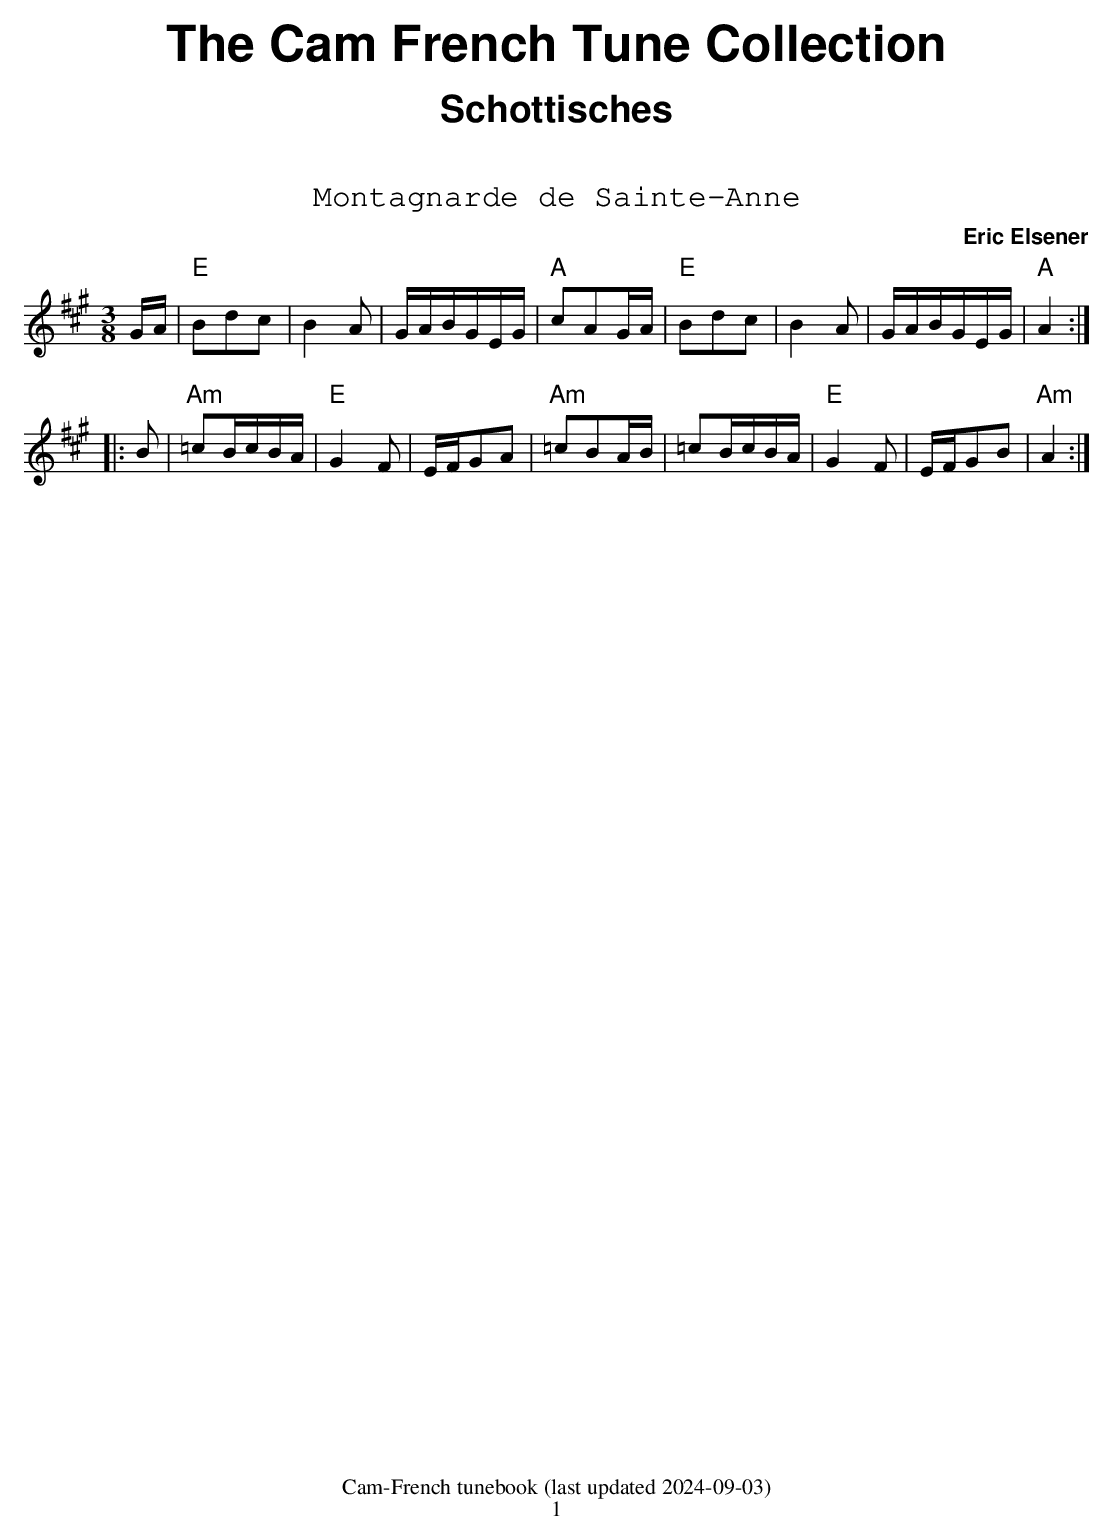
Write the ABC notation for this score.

X:1
T:Montagnarde de Sainte-Anne
C:Eric Elsener
M:3/8
L:1/16
K:Amaj
GA|"E"B2d2c2|B4A2|GABGEG|"A"c2A2GA| "E"B2d2c2|B4A2|GABGEG|"A"A4:|
|:B2|"Am"=c2BcBA|"E"G4F2|EFG2A2|"Am"=c2B2AB| =c2BcBA|"E"G4F2|EFG2B2|"Am"A4:|
